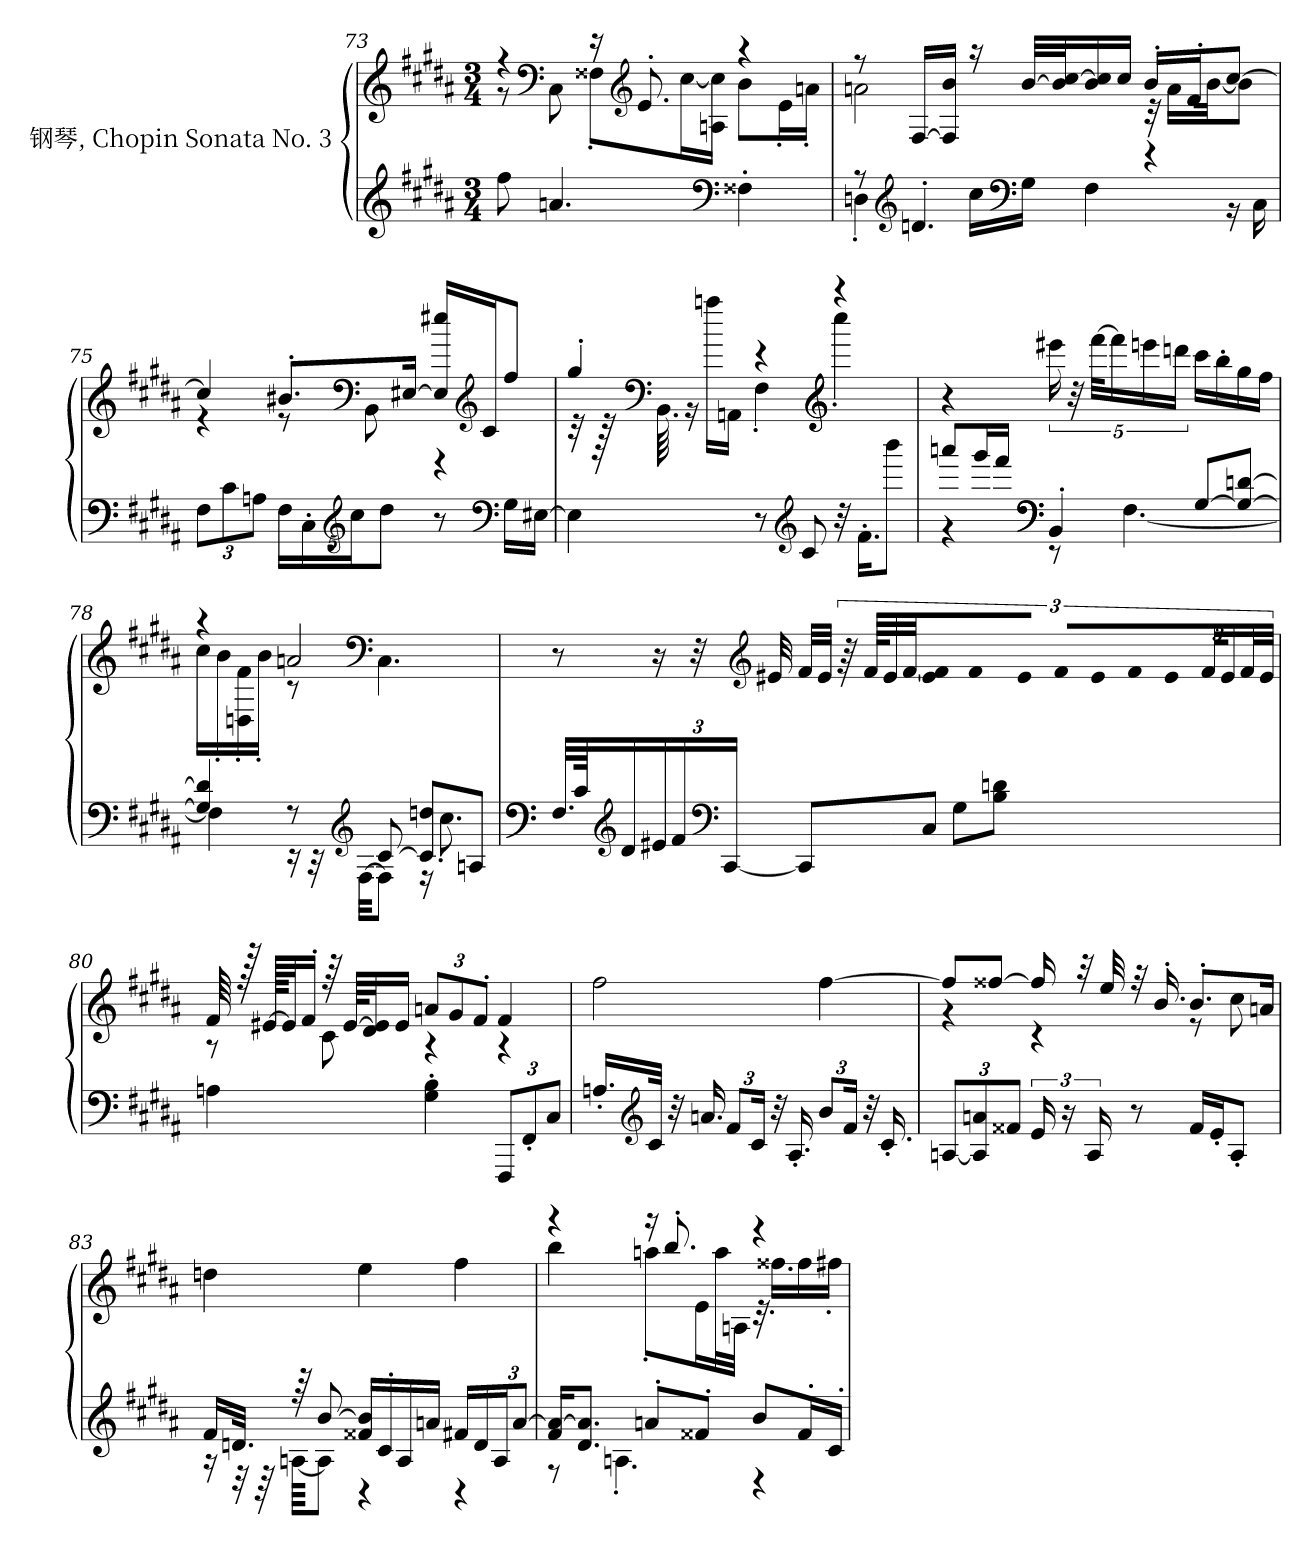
**kern	**kern
*part1	*part1
*staff2	*staff1
*I"钢琴, Chopin Sonata No. 3	*
*clefG2	*clefG2
*k[f#c#g#d#a#]	*k[f#c#g#d#a#]
*M3/4	*M3/4
=73	=73
*	*^
8ff#\	4r	8r
*	*clefF4	*
4.an/	.	8C#\
.	16r	8F##X'\L
*	*clefG2	*
.	8.e'/	.
.	.	[16cc#\L
.	.	16An\ 16cc#\]JJ
*clefF4	*	*
4F##X'\	4r	8b\L
.	.	16e'\L
.	.	16an'\JJ
!!LO:LB:g=z	!!
=74	=74	=74
*^	*	*
8r	4Dn'\	8r	2an\
*clefG2	*	*	*
4.dn'/	.	[16F#/LL	.
.	.	16F#/] 16b/JJ	.
.	16cc#\LL	16r	.
*clefF4	*	*	*
.	16G#\JJ	[32b/LLL	.
.	.	32b/] [32cc#/J	.
.	4F#\	16b/ 16cc#/]	.
.	.	16cc#/JJ	.
4r	.	16b'/LL	32r
.	.	.	16a\LL
.	.	16f#'/J	.
.	.	.	[32b\JK
.	16r	[8cc#/J	8b\J]
.	16C#\	.	.
*v	*v	*	*
=75	=75	=75
*Xbrackettup	*	*
12F#\L	4cc#/]	4r
12c#\	.	.
12An\J	.	.
20F#\LL	8.b#X'/L	8r
20C#'\	.	.
*clefG2	*	*
20cc#\J	.	.
*	*clefF4	*
.	.	8BB\
10dd#\J	.	.
.	[16E#X/Jk	.
8r	16E#/] 16ee#X/LL	4r
*	*clefG2	*
.	16c#/J	.
*clefF4	*	*
16G#\LL	8ff#/J	.
[16E#X\JJ	.	.
!!LO:LB:g=z	!!
=76	=76	=76
4E#\]	4gg#'/	32r
.	.	128r
*	*clefF4	*
.	.	64.BB\
.	.	16r
.	.	16aan\LL
.	.	16AAn\JJ
8r	4r	4F#'\
*clefG2	*	*
8c#/	.	.
*	*clefG2	*
32r	4r	4cccc#'\
16.f#'\KL	.	.
8bbb\J	.	.
*	*v	*v
=77	=77
*^	*
8aaan/L	4r	4r
16ggg#/L	.	.
16fff#/JJ	.	.
*clefF4	*	*
4BB'/	8r	20eee#X\
.	.	40r
.	.	[40fff#\KLL
.	.	20fff#\]
.	[4.F#\	.
.	.	20eeen\
.	.	20dddn\JJ
[8G#/L	.	16ccc#\LL
.	.	16bb'\
8G#/_ [8dn/J	.	16gg#\
.	.	16ff#\JJ
!!LO:LB:g=z
=78	=78	=78
*	*	*^
4G#/] 4d/]	4F#\]	4r	16cc#\LL
.	.	.	16b'\
.	.	.	16Dn\' 16f#\'
.	.	.	16b'\JJ
8r	16r	2an/	8r
.	32r	.	.
*clefG2	*	*	*
.	[32F#\KKL	.	.
*	*	*clefF4	*
[8c#/	8F#\J]	.	4.C#\
8c#/] 8ddn/L	16r	.	.
.	8.cc#'\	.	.
8An/J	.	.	.
*v	*v	*	*
*	*v	*v
!!LO:LB:g=z
=79	=79
*clefF4	*
32.F#/LLL	8r
64c#/JK	.
*clefG2	*
16d#/	.
24e#X/	16r
24f#/	.
.	32r
*clefF4	*
[24CC#/JJ	.
*	*clefG2
.	32e#X/
8CC#/L]	32f#/LLL
.	32e#/JJJ
.	96r
.	96f#/KLLL
.	48e#/
.	[48f#/J
8C#/J	16e#/ 16f#/]
.	32f#/L
.	32e#/JJJ
8G#\L	32f#/LLL
.	32e#/
.	32f#/
.	32e#/
*	*Xbrackettup
8B\ 8dn\J	48f#/J
.	24e#/
.	32f#/L
.	32e#/JJJ
!!LO:LB:g=z
=80	=80
*	*^
4An\	64f#/	8r
.	128r	.
.	[128e#X/KKLLL	.
.	32e#/J]	.
.	16f#'/JJ	.
.	64r	8c#\
.	[64e#/KLLL	.
.	32d#/ 32e#/]J	.
.	16e#/JJ	.
4G#\' 4B\'	12an/L	4r
.	12g#/	.
.	12f#'/J	.
12FFF#/L	4f#/	4r
12FF#'/	.	.
12C#/J	.	.
*	*v	*v
=81	=81
16.An'/LL	2ff#\
*clefG2	*
32c#/JJk	.
32r	.
16.an/	.
12f#/L	.
24c#/Jk	.
32r	.
16.A'/	.
12b/L	[4ff#\
24f#/Jk	.
32r	.
16.c#'/	.
!!LO:PB:g=z
=82	=82
*	*^
[12An/L	8ff#/L]	4r
12A/] 12an/	.	.
.	[8ff##X/J	.
12f##X/J	.	.
*brackettup	*	*
24e/	16ff##/]	4r
24r	.	.
.	32r	.
24A/	.	.
.	32ee/	.
8r	32r	.
.	16.b'/	.
16f##/LL	8.b'/L	8r
16e'/J	.	.
8A'/J	.	8cc#\
.	16an/Jk	.
*	*v	*v
=83	=83
*^	*
16f#/LL	16r	4ddn\
32.dn/JJk	32r	.
.	64r	.
64r	[64An\KKKL	.
[8b/	8A\J]	.
16f##X/ 16b/]LL	4r	4ee\
16c#'/	.	.
16A/	.	.
16an/JJ	.	.
16f#X/LL	4r	4ff#\
16d/	.	.
*Xbrackettup	*	*
24A/J	.	.
[12a/J	.	.
!!LO:LB:g=z
=84	=84	=84
*	*	*^
16f#/ 16a/_KL	8r	4r	4bb\
8.d#/ 8.a/]J	.	.	.
.	4.An'\	.	.
8an'/L	.	16r	8aan'\L
.	.	8.bb'/	.
8f##X'/J	.	.	16e\L
.	.	.	32aa\L
.	.	.	32An\JJJ
8b/L	4r	4r	32r
.	.	.	16.ff##X'\LL
16f##'/L	.	.	16ff##\
16c#'/JJ	.	.	16ff#X'\JJ
*v	*v	*	*
*	*v	*v
=	=
*-	*-
